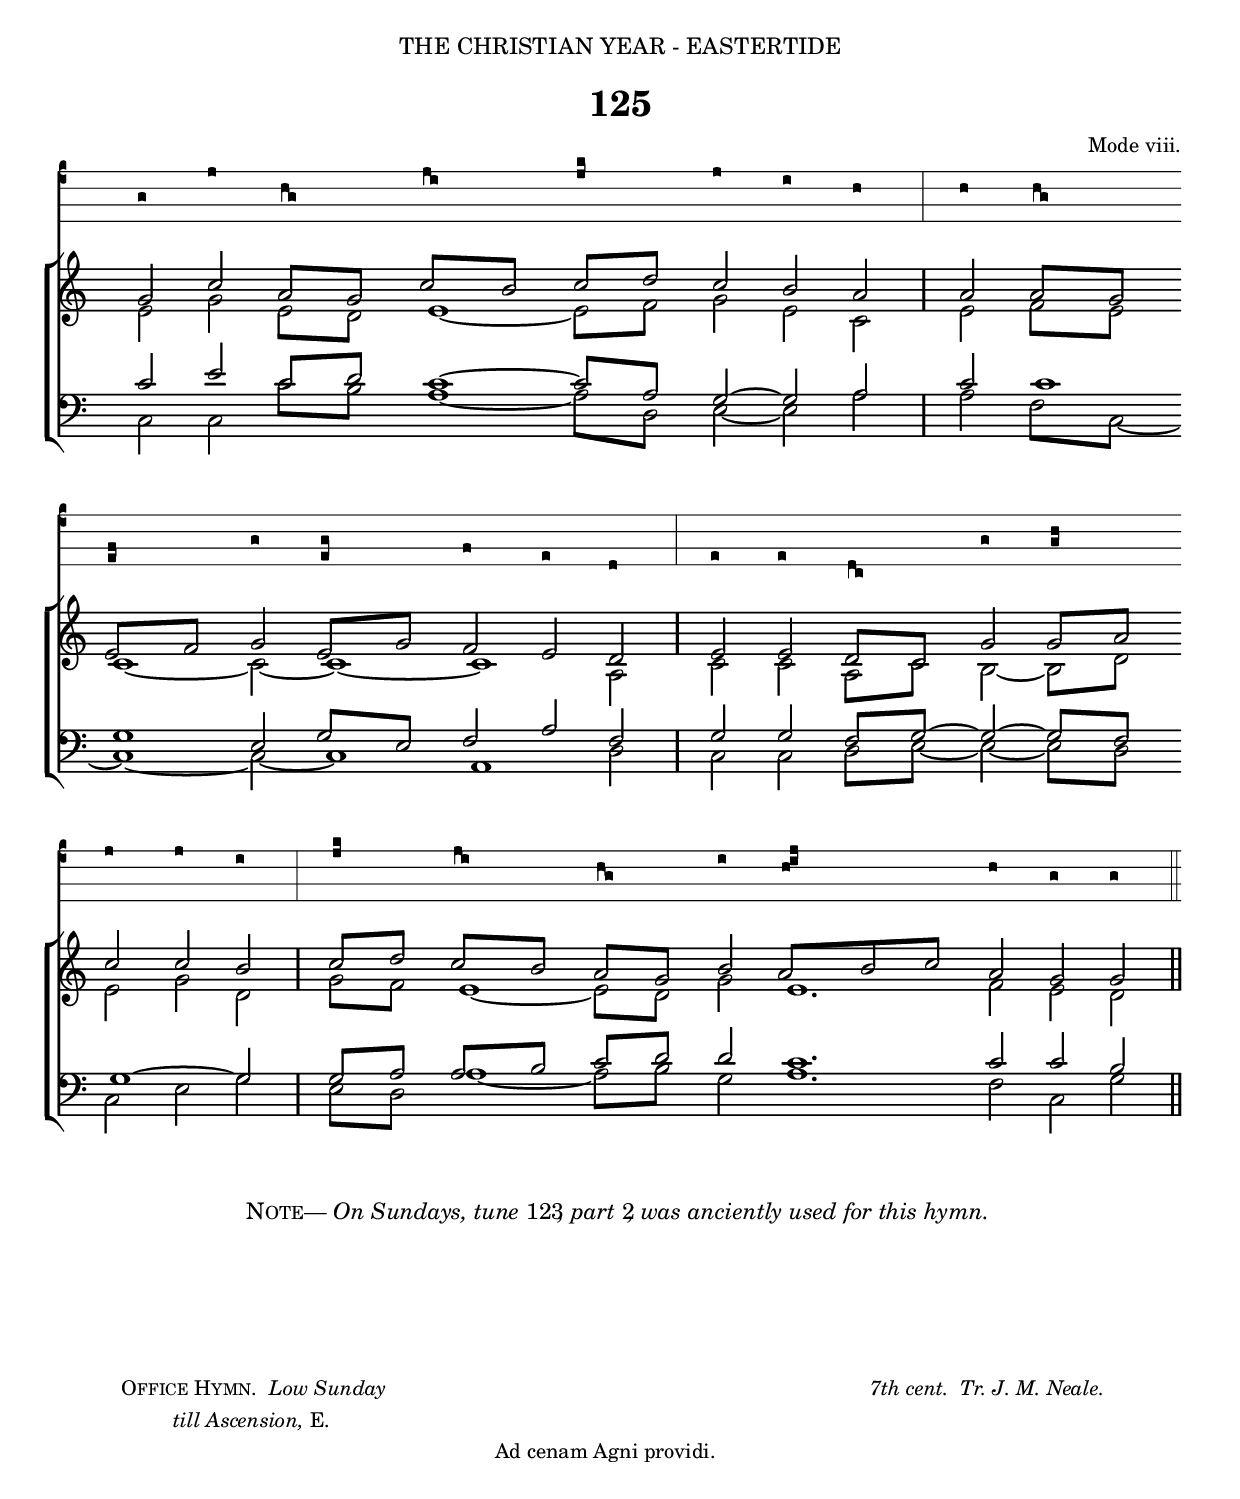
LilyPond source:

%%% 206.png
%%% Hymn 125 The Lamb's high banquet we await.
%%% Version 2


\version "2.10"

\include "gregorian-init.ly"

\header {
  dedication = \markup { \center-align {  "THE CHRISTIAN YEAR - EASTERTIDE"
		\hspace #0.1 }}	

  title = "125"
  
  arranger = \markup { \small { "Mode viii." }}
  
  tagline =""
}

%% macro settings for stemless long note which is 2x duration of regular white note    
ln = {\once \override NoteHead #'duration-log = #0 
           \once \override Stem #'stencil = ##f
           \once \override NoteColumn #'force-hshift = #0.4 }

%% a second set of macro settings for stemless long notes ( 2x duration of regular white note )
%% this one uses X-offset instead of force-hshift.
%% All long notes are offset slightly to the right with respect to any beamed notes which 
%% they are aligned with.  Normally, this is done with force-hshift.  
%% However, when 2 long notes occur one atop the other (i.e. in S + A pats or in T + B parts), then applying force-hshift
%% to both does not work.  Hence one note needs to be moved with the regular force-hshift in the \ln macro above,
%% while the other is moved with X-offset with the macro \lnb
%% In general force-hshift is preferred whenever possible as slurs are adjusted automatically, while X-offset especially
%% when used with a bottom slur often results in a slur starting too far to the left and which then needs manual adjustment. 

lnb = {\once \override NoteHead #'duration-log = #0 
           \once \override Stem #'stencil = ##f
           \once \override NoteHead #'X-offset = #0.8 }


%% settings to generate the double longnotes (breves)

brevenote = { \once \override NoteHead #'duration-log = #-1  
                \once \override NoteColumn #'force-hshift = #0.8 }

	   
%% moves plainsong accidentals leftwards so that they show up more clearly
moveacci = \once \override Accidental #'extra-offset = #'(-0.2 . 0 )

push = \once \override NoteHead #'X-offset = #'1

%%% plainsong voice

plainsong = \context VaticanaVoice  {  \relative c { 
	\clef "vaticana-do3"
	\set fontSize = #3
        \key c \major 

  g'8 c8 \[ a8 \flexa g8 \] \[ c8 \flexa b8 \] \[ c8 \pes d8 \] c8 b8 a8 \bar "|" a8 \[ a8 \flexa g8\] \bar "" \break

  \once \override Score.SeparationItem #'padding = #4 \[ e8 \pes f8 \] g8 \[ e8 \pes g8 \] f8 e8 d8 \bar "|" e8 e8 \[ d8 \flexa c8 \] g'8 \[ g8 \pes a8\] \bar "" \break

  c8 c8 b8 \bar "|" \[ c8 \pes d8 \] \[ c8 \flexa b8 \] \[ a8 \flexa g8 \] b8 \[ a8 b8 \pes c8 \] a8 g8 g8 \bar "||"
}}
  
  
%%% SATB voices

global = {
  \key c \major 
  \set Staff.midiInstrument = "church organ"
}


soprano = \relative c' {
	\autoBeamOff
g'8 c a[ g]  c[ b]  c[ d]  c b a \bar "|" a a[ g]  \bar "" \break
e[ f]  g e[ g]  f e d \bar "|" e e d[ c]  g' g[ a]  \bar "" \break
c c b \bar "|" c[ d]  c[ b]  a[ g]  b a[ b c]  a g g \bar "||"
}


alto = \relative c' {
	\autoBeamOff
	
e8 g e[ d]  \ln e4 ~ e8[ f]  g e c \bar "|" e f[ e]  \bar "" \break 
\ln c4 ~ c8  ~ \ln c4 ~ \ln c4 a8 \bar "|" c8 c a[ c]  b ~ b[ d]  \bar "" \break
e8 g d \bar "|" g[ f]  \ln e4  ~ e8[ d]  g \ln e4. f8 e d \bar "||"
}


tenor = \relative c { \clef bass
	\autoBeamOff

c'8 e c[ d]  \ln c4 ~ c8[ a]  g ~ g a \bar "|" c \ln c4 \bar "" \break
\ln g4 e8 g8[ e]  f a f \bar "|" g g f[ g]  ~ g ~ g[ f]  \bar "" \break
\ln g4 ~ g8 \bar "|" g[ a]  a[ b]  c[ d]  d \ln c4. c8 c b \bar "||"
}

bass = \relative c { \clef bass
	\autoBeamOff
	
c8 c c'[ b]  \lnb a4 ~ a8[ d,]  e ~ e a \bar "|" a f[ c ~ ]  \bar "" \break
\lnb c4 ~ c8 ~ \ln c4 \ln a4 d8 \bar "|" c c d[ e ~ ]  e ~ e[ d]  \bar "" \break
c8 e g \bar "|" e[ d]  \ln a'4 ~ a8[ b]  g \lnb a4. f8 c g' \bar "||"
}


#(ly:set-option 'point-and-click #f)

\book {

\paper {
 #(set-paper-size "a4")
%% annotate-spacing = ##t
 print-page-number = ##f
 ragged-last-bottom = ##t
 ragged-bottom = ##t
}

\score {	
  <<
  \new VaticanaStaff {\plainsong }
  \new ChoirStaff <<
   \new Staff = "upper" <<
      \context Voice = sopranos {\voiceOne \global \soprano }
      \context Voice = altos {\voiceTwo \global \alto }
                      >> 
   \new Staff = "lower" <<
      \context Voice = tenors {\voiceOne \global \tenor }
      \context Voice = bass {\voiceTwo \global \bass }
	             >> 
		 >>  
  >>

\layout {
	
  ragged-right = ##f
  ragged-last = ##f
  \context { \Score timing = ##f }
  \context { \Score \override TimeSignature #'transparent = ##t }
  \context { \Score \remove "Mark_engraver" }
  \context { \Staff \consists "Mark_engraver" }
  
  % *** Needed to produce beamed minims - which are quavers in disguise
  \context { \Staff \override NoteHead #'duration-log = #1 }
  \context { \Staff \override Stem #'flag-style = #'no-flag }
  
  \context { \VaticanaStaff
           % *** Increases distance between lines of staff  
           \override StaffSymbol #'staff-space = #1.6            
           % *** Changes staff to black instead of default red
           \revert StaffSymbol #'color
           % *** Makes clef bigger       
           \override Clef #'font-size = #3
           % *** Would make ledger lines black, if there were any
           \revert LedgerLineSpanner #'color
           % *** Makes terminal barline visible 
           \override BarLine #'transparent = ##f 
  	   % *** Remove custos
	   \remove Custos_engraver
	   % needed for certain tweaks
	   \consists "Mark_engraver"
           }
     }
} %%% score bracket 

%%% A separate score block to generate the midi minus the plainsong voice
%%% Since minims are quavers in disguise, tempo has to be set accordingly, tempo set to 2=80

\score {	
  \new ChoirStaff <<
   \new Staff = "upper" <<
      \context Voice = sopranos {\voiceOne \global \soprano }
      \context Voice = altos {\voiceTwo \global \alto }
                      >> 
   \new Staff = "lower" <<
      \context Voice = tenors {\voiceOne \global \tenor }
      \context Voice = bass {\voiceTwo \global \bass }
	             >> 
		 >>  

\midi { 
  \context { \Score tempoWholesPerMinute = #(ly:make-moment 80 8) }
       } 
}

%%% Hymn Note markup

\markup { \hspace #18 \smallCaps "Note" \hspace #-1.2 ".—" \italic "On Sundays, tune" "123" \hspace #-1.2 \italic ", part" "2" \hspace #-1.2 \italic ", was anciently used for this hymn." }

%%fake score block to occupy space and force a pagebreak.  Can't think of a better way of doing this.
\score{
	{s4 }
\header { breakbefore = ##f piece = ##f opus = ##f tagline = ##f }
\layout{	
	\context { \Staff
		\remove Time_signature_engraver
		\remove Key_engraver
		\remove Clef_engraver
		\remove Staff_symbol_engraver
}}}

%%% Second page. Lyrics

%%% Lyric titles and attributions

\markup {
	\column {
	    \line { \small { \hspace #6 \smallCaps  "Office Hymn."  \italic " Low Sunday" \hspace #46 \italic "7th cent.  Tr. J. M. Neale." } }  
	    \line { \small { \hspace #11 \italic "till Ascension," "E."       }} 
            \line { \small { \hspace #42 "Ad cenam Agni providi." }}
}}
 

%%% Main lyrics markup block
%%% Lyrics in 3 columns,  column 1 (verses), column 2 (a dividing line), column 3 (verses); 

\markup { \hspace #3 %%add space as necc. to center the entire block of lyrics
          \column { %%% super column for entire block of lyrics
	    \line { %% a master line of 3 columns, two for lyrics and one column of a separator line
		\column { %% column 1
	                 \column { %%verse 1 is a column of 2 lines  
	                  \line { \hspace #2.2 \column { \lower #2.4 \fontsize #8 "T" }   %%Drop Cap goes here
				  \hspace #-1.2    %% adjust this if other letters are too far from Drop Cap
				  \column  { \raise #0.0 "HE Lamb's high banquet we await"
			                                 "  In snow-white robes of royal state;" } }          
	                  \line {  \hspace #2.5  %%adjust hspace until this line left edge is flush with Drop Cap
				   \lower  #1.56  %%adjust this until the line spacing looks right
				   \column {   
					   "And now, the Red Sea's channel past,"
					   "To Christ, our Prince, we sing at last."
					   "        "  %%% adds vertical spacing between verses  
			  		}}
		      } %%% end verse 1
		      \line { "2  "
			      \column {	     
				      "Upon the altar of the Cross"
				      "His Body hath redeemed our loss;"
				      "And tasting of his roseate Blood"
				      "Our life is hid with him in God." 
				      "        "  %%% adds vertical spacing between verses  
     			}}
			\line { "3  "
				\column {	     
					"That Paschal eve God's arm was bared;"
					"The devastating Angel spared:"
					"By strength of hand our hosts went free"
					"From Pharaoh's ruthless tyranny."
					"        "  %%% adds vertical spacing between verses  
     			}} 
			\line { "4  "
				\column {	     
					"Now Christ our Paschal Lamb is slain,"
					"The Lamb of God that knows no stain;"
					"The true Oblation offered here,"
					"Our own unleavened Bread sincere."
     			}}
		}  %% finish Page column 1
		
	\hspace #4 %%adds horizontal space columns 1 and 2   
			   
	\column { \filled-box #'(0.0 . 0.1) #'( -49 . 1) #0 }   %%% Column 2. This is the line dviding the columns 1 and 3. 
			   	   
	\hspace #4 %%adds horizontal space between columns 2 and 3	
	
	\column { %%start page column 3		
 
           		\line { "5  "
				\column {	     
					"O thou from whom hell's monarch flies,"
					"O great, O very Sacrifice,"
					"Thy captive people are set free,"
					"And endless life restored in thee."
					"        "  %%% adds vertical spacing between verses  
			}}
           		\line {"6  "
				\column {	     
					"For Christ, arising from the dead,"
					"From conquered hell victorious sped;"
					"He thrusts the tyrant down to chains,"
					"And Paradise for man regains."
					"        "  %%% adds vertical spacing between verses  
			}}
           		\line {"7  "
				\column {	     
					"Maker of all, to thee we pray,"
					"Fulfil in us thy joy to-day;"
					"When death assails, grant, Lord, that we"
					"May share thy Paschal victory."
					"        "  %%% adds vertical spacing between verses  
			}}
           		\line {"8. "
				\column {	     
					"To thee who, dead, again dost live,"
					"All glory, Lord, thy people give;"
					"All glory, as is ever meet,"
					"To Father and to Paraclete.     Amen."
			}}
	    } %%% end column 3   
	    } %%% end master line    
   } %%% super column bracket
} %%% lyrics markup bracket


%%% Amen score block

\score {  	
  <<
    <<
  \new VaticanaStaff <<
  \context VaticanaVoice = "plainsongamen"  {  \relative c { 	  
	\set Score.timing = ##f
	\override Staff.Clef #'#'font-size = #3
	\clef "vaticana-do3"
	\set fontSize = #3
	\override Staff.StaffSymbol #'staff-space = #1.6
	 
        \[ g'8 \pes a8 \]   \[
	    \override NoteHead #'extra-offset = #'(0.0 . -0.1 ) g8 
            \override NoteHead #'extra-offset = #'(-0.38 . 0.0 ) \flexa  f8 \pes 
            \override NoteHead #'extra-offset = #'(0.02 . 0.0 ) g8 \] }} 
                    >> 
 \new Lyrics = "lyrics" { s1 }
 \new ChoirStaff
   <<
   \context Staff = upper \with {  fontSize = #-3  \override StaffSymbol #'staff-space = #(magstep -2) } 
                              << 
	\context Voice = "sopranos" { \relative c' { 
	                                              \clef treble \global
	                                              \voiceOne g'8[ a] g8[ f8 g8] \bar "||" }}
	\context Voice = "altos"    { \relative c' { 
	                                              \global
	                                              \voiceTwo  e8[ f8] e8[ c8 d8] \bar "||" }}
	                      >>
	\context Staff = lower \with { fontSize = #-3  \override StaffSymbol #'staff-space = #(magstep -2) } 
	                      <<
	\context Voice = "tenors" { \relative c { 
		                                  \clef bass  \global
	                                          \voiceThree  \ln c'4  \ln c4( b8)  \bar "||" }}
	\context Voice = "basses" { \relative c { 
	                                          \clef bass  \global
						  \voiceFour c8[ f8] c8[ a8 g8] \bar "||" }}
			        >> 
   >>
  \context Lyrics = "lyrics" \lyricsto "altos" { \override LyricText #'font-size = #-1  "A  " -- _ "  men." }
  >>
>>

\header { breakbefore = ##f piece = " " opus = " " }

\layout {
     indent = 13\cm
     raggedright = ##t
     packed = ##f
     \context { \Score \override TimeSignature #'transparent = ##t }
     \context { \Score \override SeparationItem #'padding = #2 }
     \context { \Staff \override VerticalAxisGroup #'minimum-Y-extent = #'( -5 . 4) }
     \context { \Score \remove "Bar_number_engraver"
		timing = ##f 
              }
     \context { \Staff \override NoteHead #'duration-log = #1 }
     \context { \Staff \override Stem #'flag-style = #'no-flag }
     \context { \VaticanaStaff %%customize vaticana staff context 
	          \revert StaffSymbol #'color
		  \revert LedgerLineSpanner #'color
		  \override BarLine #'transparent = ##f 
		  \remove Custos_engraver
 	} 
} 

}

%%% Separate score block for Amen midi minus plainsong voice
%%% Since the minims are quavers in disguise, the tempo has to be adjusted accordingly. A tempo of 2=80 is set.

\score {  	
 \new ChoirStaff
   <<
   \context Staff = upper \with {  fontSize = #-3  \override StaffSymbol #'staff-space = #(magstep -2) } 
                              << 
	\context Voice = "sopranos" { \relative c' { 
	                                              \clef treble \global
	                                              \voiceOne g'8[ a] g8[ f8 g8] \bar "||" }}
	\context Voice = "altos"    { \relative c' { 
	                                              \global
	                                              \voiceTwo  e8[ f8] e8[ c8 d8] \bar "||" }}
	                      >>
	\context Staff = lower \with { fontSize = #-3  \override StaffSymbol #'staff-space = #(magstep -2) } 
	                      <<
	\context Voice = "tenors" { \relative c { 
		                                  \clef bass  \global
	                                          \voiceThree  \ln c'4  \ln c4( b8)  \bar "||" }}
	\context Voice = "basses" { \relative c { 
	                                          \clef bass  \global
						  \voiceFour c8[ f8] c8[ a8 g8] \bar "||" }}
			        >> 
   >>
   
\midi {  
   \context {
       \Score 
       tempoWholesPerMinute = #(ly:make-moment 80 8) }
      }

}
	

} %% book bracket

